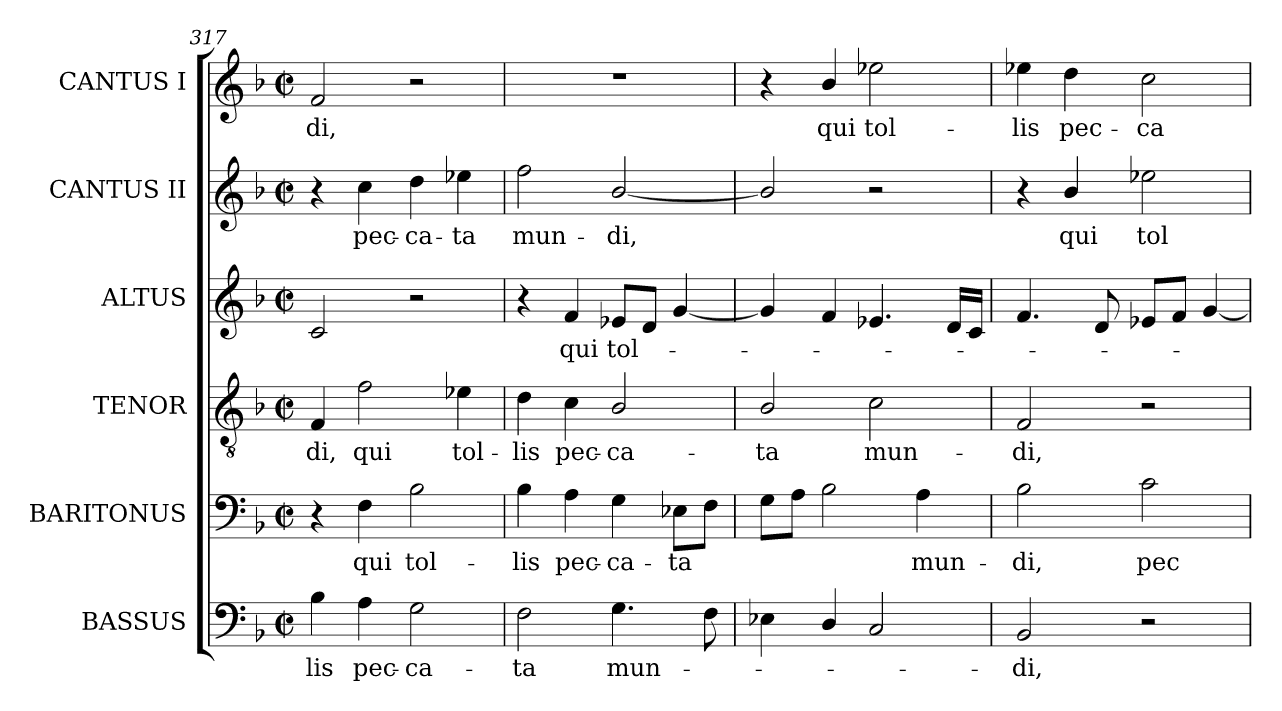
**kern	**text	**kern	**text	**kern	**text	**kern	**text	**kern	**text	**kern	**text
*part6	*part6	*part5	*part5	*part4	*part4	*part3	*part3	*part2	*part2	*part1	*part1
*staff6	*staff6	*staff5	*staff5	*staff4	*staff4	*staff3	*staff3	*staff2	*staff2	*staff1	*staff1
*I"BASSUS	*	*I"BARITONUS	*	*I"TENOR	*	*I"ALTUS	*	*I"CANTUS II	*	*I"CANTUS I	*
*I'B.	*	*I'Bar.	*	*I'T.	*	*I'A.	*	*	*	*	*
*clefF4	*	*clefF4	*	*clefGv2	*	*clefG2	*	*clefG2	*	*clefG2	*
*	*	*	*	*ITrd7c12	*	*	*	*	*	*	*
*k[b-]	*	*k[b-]	*	*k[b-]	*	*k[b-]	*	*k[b-]	*	*k[b-]	*
*F:	*	*F:	*	*F:	*	*F:	*	*F:	*	*F:	*
*M2/2	*	*M2/2	*	*M2/2	*	*M2/2	*	*M2/2	*	*M2/2	*
*met(c|)	*	*met(c|)	*	*met(c|)	*	*met(c|)	*	*met(c|)	*	*met(c|)	*
=317	=317	=317	=317	=317	=317	=317	=317	=317	=317	=317	=317
!	!LO:LY:b:color=#000000	!	!	!	!	!	!	!	!	!	!
!	!	!	!	!	!LO:LY:b:color=#000000	!	!	!	!	!	!
!	!	!	!	!	!	!	!	!	!	!	!LO:LY:b:color=#000000
4B-i\	-lis	4r	.	4FFi/	-di,	2ci/	.	4r	.	2fi/	-di,
!	!LO:LY:b:color=#000000	!	!	!	!	!	!	!	!	!	!
!	!	!	!LO:LY:b:color=#000000	!	!	!	!	!	!	!	!
!	!	!	!	!	!LO:LY:b:color=#000000	!	!	!	!	!	!
!	!	!	!	!	!	!	!	!	!LO:LY:b:color=#000000	!	!
4Ai\	pec-	4Fi\	qui	2Fi\	qui	.	.	4cci\	pec-	.	.
!	!LO:LY:b:color=#000000	!	!	!	!	!	!	!	!	!	!
!	!	!	!LO:LY:b:color=#000000	!	!	!	!	!	!	!	!
!	!	!	!	!	!	!	!	!	!LO:LY:b:color=#000000	!	!
2Gi\	-ca-	2B-i\	tol-	.	.	2r	.	4ddi\	-ca-	2r	.
!	!	!	!	!	!LO:LY:b:color=#000000	!	!	!	!	!	!
!	!	!	!	!	!	!	!	!	!LO:LY:b:color=#000000	!	!
.	.	.	.	4E-Xi\	tol-	.	.	4ee-Xi\	-ta	.	.
=318	=318	=318	=318	=318	=318	=318	=318	=318	=318	=318	=318
!	!LO:LY:b:color=#000000	!	!	!	!	!	!	!	!	!	!
!	!	!	!LO:LY:b:color=#000000	!	!	!	!	!	!	!	!
!	!	!	!	!	!LO:LY:b:color=#000000	!	!	!	!	!	!
!	!	!	!	!	!	!	!	!	!LO:LY:b:color=#000000	!	!
2Fi\	-ta	4B-i\	-lis	4Di\	-lis	4r	.	2ffi\	mun-	1r	.
!	!	!	!LO:LY:b:color=#000000	!	!	!	!	!	!	!	!
!	!	!	!	!	!LO:LY:b:color=#000000	!	!	!	!	!	!
!	!	!	!	!	!	!	!LO:LY:b:color=#000000	!	!	!	!
.	.	4Ai\	pec-	4Ci\	pec-	4fi/	qui	.	.	.	.
!	!LO:LY:b:color=#000000	!	!	!	!	!	!	!	!	!	!
!	!	!	!LO:LY:b:color=#000000	!	!	!	!	!	!	!	!
!	!	!	!	!	!LO:LY:b:color=#000000	!	!	!	!	!	!
!	!	!	!	!	!	!	!LO:LY:b:color=#000000	!	!	!	!
!	!	!	!	!	!	!	!	!	!LO:LY:b:color=#000000	!	!
4.Gi\	mun-	4Gi\	-ca-	2BB-i/	-ca-	8e-Xi/L	tol-	[2b-i/	-di,	.	.
.	.	.	.	.	.	8di/J	.	.	.	.	.
!	!	!	!LO:LY:b:color=#000000	!	!	!	!	!	!	!	!
.	.	8E-Xi\L	-ta	.	.	[4gi/	.	.	.	.	.
8Fi\	.	8Fi\J	.	.	.	.	.	.	.	.	.
=319	=319	=319	=319	=319	=319	=319	=319	=319	=319	=319	=319
!	!	!	!	!	!LO:LY:b:color=#000000	!	!	!	!	!	!
4E-Xi\	.	8Gi\L	.	2BB-i/	-ta	4gi/]	.	2b-i/]	.	4r	.
.	.	8Ai\J	.	.	.	.	.	.	.	.	.
!	!	!	!	!	!	!	!	!	!	!	!LO:LY:b:color=#000000
4Di/	.	2B-i\	.	.	.	4fi/	.	.	.	4b-i/	qui
!	!	!	!	!	!LO:LY:b:color=#000000	!	!	!	!	!	!
!	!	!	!	!	!	!	!	!	!	!	!LO:LY:b:color=#000000
2Ci/	.	.	.	2Ci\	mun-	4.e-Xi/	.	2r	.	2ee-Xi\	tol-
!	!	!	!LO:LY:b:color=#000000	!	!	!	!	!	!	!	!
.	.	4Ai\	mun-	.	.	.	.	.	.	.	.
.	.	.	.	.	.	16di/LL	.	.	.	.	.
.	.	.	.	.	.	16ci/JJ	.	.	.	.	.
!!LO:PB:g=z
=320	=320	=320	=320	=320	=320	=320	=320	=320	=320	=320	=320
!	!LO:LY:b:color=#000000	!	!	!	!	!	!	!	!	!	!
!	!	!	!LO:LY:b:color=#000000	!	!	!	!	!	!	!	!
!	!	!	!	!	!LO:LY:b:color=#000000	!	!	!	!	!	!
!	!	!	!	!	!	!	!	!	!	!	!LO:LY:b:color=#000000
2BB-i/	-di,	2B-i\	-di,	2FFi/	-di,	4.fi/	.	4r	.	4ee-Xi\	-lis
!	!	!	!	!	!	!	!	!	!LO:LY:b:color=#000000	!	!
!	!	!	!	!	!	!	!	!	!	!	!LO:LY:b:color=#000000
.	.	.	.	.	.	.	.	4b-i/	qui	4ddi\	pec-
.	.	.	.	.	.	8di/	.	.	.	.	.
!	!	!	!LO:LY:b:color=#000000	!	!	!	!	!	!	!	!
!	!	!	!	!	!	!	!	!	!LO:LY:b:color=#000000	!	!
!	!	!	!	!	!	!	!	!	!	!	!LO:LY:b:color=#000000
2r	.	2ci\	pec-	2r	.	8e-Xi/L	.	2ee-Xi\	tol-	2cci\	-ca-
.	.	.	.	.	.	8fi/J	.	.	.	.	.
.	.	.	.	.	.	[4gi/	.	.	.	.	.
=	=	=	=	=	=	=	=	=	=	=	=
*-	*-	*-	*-	*-	*-	*-	*-	*-	*-	*-	*-
